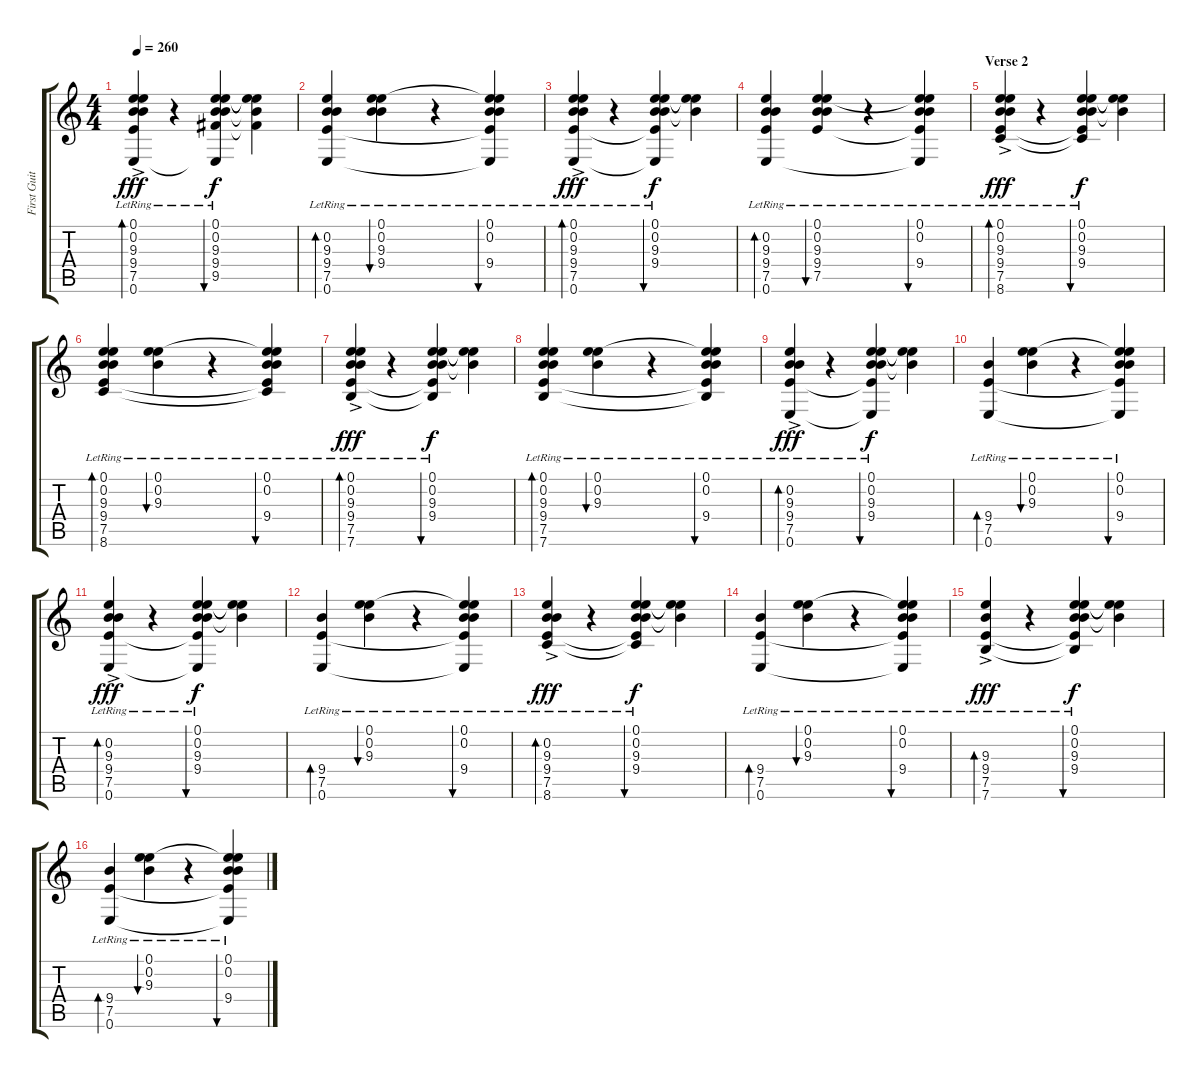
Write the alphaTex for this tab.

\track ("First Guitar - Berry" "First Guit") {instrument electricguitarclean}
\staff {score tabs}
\tuning (E4 B3 G3 D3 A2 E2) {hide}
\ts (4 4)
\tempo 260
\clef g2
\ks c
(0.1{lr} 0.2{lr} 9.3{lr} 9.4{lr} 7.5{lr} 0.6{ac lr}).4{bd 30 dy fff} r.4 (0.1{lr} 0.2{lr} 9.3{lr} 9.4 9.5{lr} 0.6{t}).4{bu 30 dy f} (0.1{t} 0.2{t} 9.3{t} 9.5{t}).4 |
(0.2{lr} 9.3{lr} 9.4{lr} 7.5{lr} 0.6{lr}).4{bd 30} (0.1{lr} 0.2{lr} 9.3{lr} 9.4{lr}).4{bu 30} r.4 (0.1{lr} 0.2 9.3{t} 9.4 7.5{t} 0.6{t}).4{bu 30} |
(0.1{lr} 0.2{lr} 9.3{lr} 9.4{lr} 7.5{lr} 0.6{ac lr}).4{bd 30 dy fff} r.4 (0.1{lr} 0.2{lr} 9.3{lr} 9.4 7.5{t} 0.6{t}).4{bu 30 dy f} (0.1{t} 0.2{t} 9.3{t}).4 |
(0.2{lr} 9.3{lr} 9.4{lr} 7.5{lr} 0.6{lr}).4{bd 30} (0.1{lr} 0.2{lr} 9.3{lr} 9.4 7.5).4{bu 30} r.4 (0.1{lr} 0.2 9.3{t} 9.4 7.5{t} 0.6{t}).4{bu 30} |
\section ("" "Verse 2")
(0.1{lr} 0.2{lr} 9.3{lr} 9.4{lr} 7.5{lr} 8.6{ac lr}).4{bd 30 dy fff} r.4 (0.1{lr} 0.2{lr} 9.3{lr} 9.4{lr} 7.5{t} 8.6{t}).4{bu 30 dy f} (0.1{t} 0.2{t} 9.3{t}).4 |
(0.1{lr} 0.2{lr} 9.3{lr} 9.4{lr} 7.5{lr} 8.6{lr}).4{bd 30} (0.1{lr} 0.2{lr} 9.3{lr}).4{bu 30} r.4 (0.1 0.2{lr} 9.3{t} 9.4{lr} 7.5{t} 8.6{t}).4{bu 30} |
(0.1{lr} 0.2{lr} 9.3{lr} 9.4{lr} 7.5{lr} 7.6{ac lr}).4{bd 30 dy fff} r.4 (0.1{lr} 0.2{lr} 9.3{lr} 9.4{lr} 7.5{t} 7.6{t}).4{bu 30 dy f} (0.1{t} 0.2{t} 9.3{t}).4 |
(0.1{lr} 0.2{lr} 9.3{lr} 9.4{lr} 7.5{lr} 7.6{lr}).4{bd 30} (0.1{lr} 0.2{lr} 9.3{lr}).4{bu 30} r.4 (0.1{lr} 0.2{lr} 9.3{t} 9.4{lr} 7.5{t} 7.6{t}).4{bu 30} |
(0.2{lr} 9.3{lr} 9.4{lr} 7.5{lr} 0.6{ac lr}).4{bd 30 dy fff} r.4 (0.1{lr} 0.2{lr} 9.3{lr} 9.4 7.5{t} 0.6{t}).4{bu 30 dy f} (0.1{t} 0.2{t} 9.3{t}).4 |
(9.4{lr} 7.5{lr} 0.6{lr}).4{bd 30} (0.1{lr} 0.2{lr} 9.3{lr}).4{bu 30} r.4 (0.1{lr} 0.2 9.3{t} 9.4 7.5{t} 0.6{t}).4{bu 30} |
(0.2{lr} 9.3{lr} 9.4{lr} 7.5{lr} 0.6{ac lr}).4{bd 30 dy fff} r.4 (0.1{lr} 0.2{lr} 9.3{lr} 9.4 7.5{t} 0.6{t}).4{bu 30 dy f} (0.1{t} 0.2{t} 9.3{t}).4 |
(9.4{lr} 7.5{lr} 0.6{lr}).4{bd 30} (0.1{lr} 0.2{lr} 9.3{lr}).4{bu 30} r.4 (0.1{lr} 0.2 9.3{t} 9.4 7.5{t} 0.6{t}).4{bu 30} |
(0.2{lr} 9.3{lr} 9.4{lr} 7.5{lr} 8.6{ac lr}).4{bd 30 dy fff} r.4 (0.1{lr} 0.2{lr} 9.3{lr} 9.4 7.5{t} 8.6{t}).4{bu 30 dy f} (0.1{t} 0.2{t} 9.3{t}).4 |
(9.4{lr} 7.5{lr} 0.6{lr}).4{bd 30} (0.1{lr} 0.2{lr} 9.3{lr}).4{bu 30} r.4 (0.1{lr} 0.2 9.3{t} 9.4 7.5{t} 0.6{t}).4{bu 30} |
(9.3{lr} 9.4{lr} 7.5{lr} 7.6{ac lr}).4{bd 30 dy fff} r.4 (0.1{lr} 0.2{lr} 9.3{lr} 9.4 7.5{t} 7.6{t}).4{bu 30 dy f} (0.1{t} 0.2{t} 9.3{t}).4 |
(9.4{lr} 7.5{lr} 0.6{lr}).4{bd 30} (0.1{lr} 0.2{lr} 9.3{lr}).4{bu 30} r.4 (0.1{lr} 0.2 9.3{t} 9.4 7.5{t} 0.6{t}).4{bu 30}
